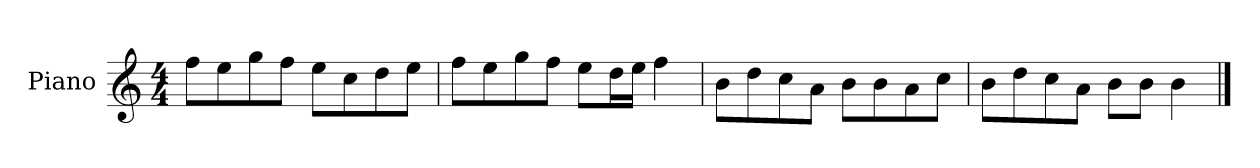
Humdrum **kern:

**kern
*part1
*staff1
*I"Piano
*I'P-no
*clefG2
*k[]
*M4/4
*MM90
=1
8ff\L
8ee\
8gg\
8ff\J
8ee\L
8cc\
8dd\
8ee\J
=2
8ff\L
8ee\
8gg\
8ff\J
8ee\L
16dd\L
16ee\JJ
4ff\
=3
8b\L
8dd\
8cc\
8a\J
8b\L
8b\
8a\
8cc\J
=4
8b\L
8dd\
8cc\
8a\J
8b\L
8b\J
4b\
==
*-
